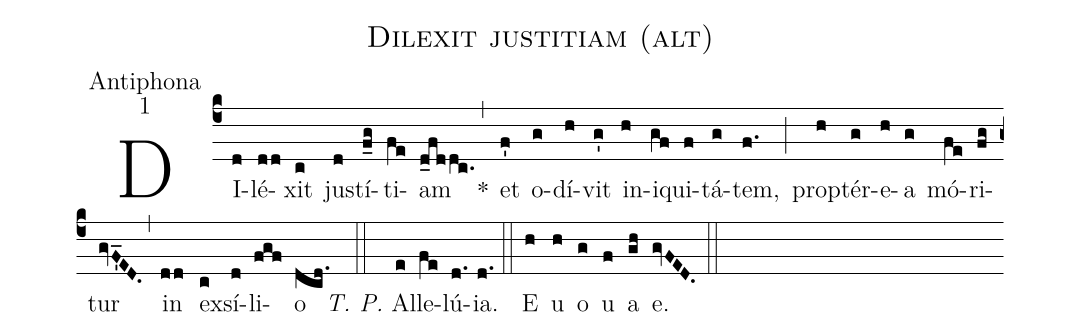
name:Dilexit justitiam (alt);
office-part:Antiphona;
mode:1;
%%
(c4) DI(d)lé(dd)xit(c) ju(d)stí(f_g)ti(fe)am(d_fddc.) <clear>*(,) et(f') o(g)dí(h)vit(g') in(h)i(gf)qui(f)tá(g)tem,(f.) (;) pro(h)ptér(g)e(h)a(g) mó(fe)ri(fg)tur(gvF'_ED.) (,) in(dd) ex(c)sí(d)li(fgf)o(dcd.) (::) <i>T. P.</i> Al(e)le(fe)lú(d.){ia}.(d.) (::) <eu>E(h) u(h) o(g) u(f) a(gh) e.</eu>(gvFED.) (::)
